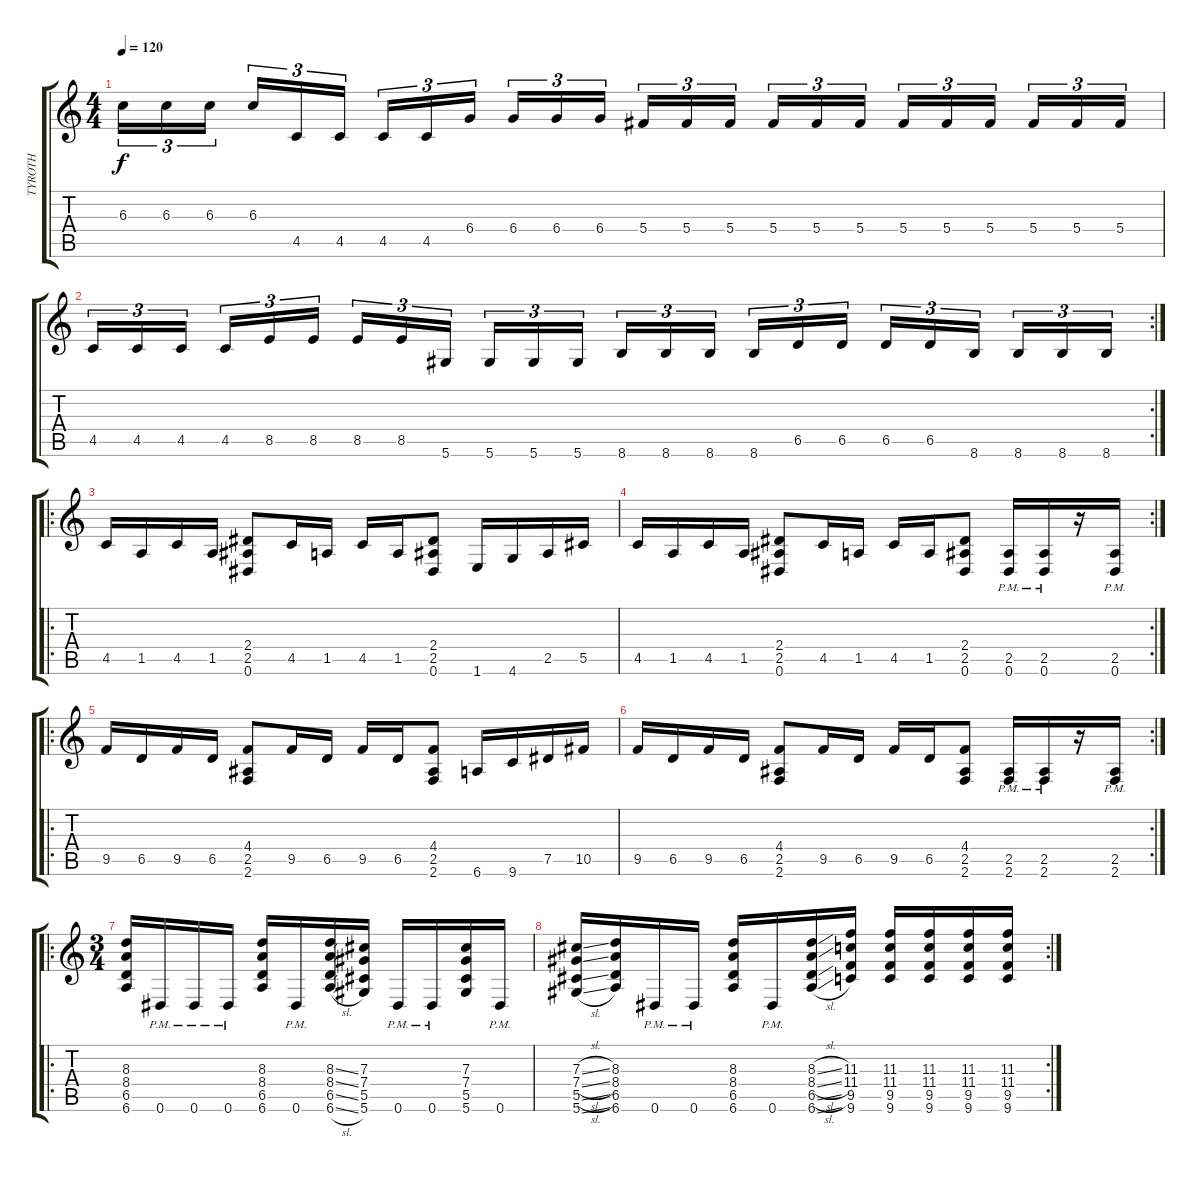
\track ("TYROTH" "TYROTH") {instrument distortionguitar}
\staff {score tabs}
\tuning (Eb4 Bb3 Gb3 Db3 Ab2 Eb2) {hide}
\ts (4 4)
\tempo 120
\clef g2
\ks c
6.3.16{tu (3 2) dy f} 6.3.16{tu (3 2)} 6.3.16{tu (3 2) beam splitsecondary} 6.3.16{tu (3 2)} 4.5.16{tu (3 2)} 4.5.16{tu (3 2)} 4.5.16{tu (3 2)} 4.5.16{tu (3 2)} 6.4.16{tu (3 2) beam splitsecondary} 6.4.16{tu (3 2)} 6.4.16{tu (3 2)} 6.4.16{tu (3 2)} 5.4.16{tu (3 2)} 5.4.16{tu (3 2)} 5.4.16{tu (3 2) beam splitsecondary} 5.4.16{tu (3 2)} 5.4.16{tu (3 2)} 5.4.16{tu (3 2)} 5.4.16{tu (3 2)} 5.4.16{tu (3 2)} 5.4.16{tu (3 2) beam splitsecondary} 5.4.16{tu (3 2)} 5.4.16{tu (3 2)} 5.4.16{tu (3 2)} |
\rc 2
4.5.16{tu (3 2)} 4.5.16{tu (3 2)} 4.5.16{tu (3 2) beam splitsecondary} 4.5.16{tu (3 2)} 8.5.16{tu (3 2)} 8.5.16{tu (3 2)} 8.5.16{tu (3 2)} 8.5.16{tu (3 2)} 5.6.16{tu (3 2) beam splitsecondary} 5.6.16{tu (3 2)} 5.6.16{tu (3 2)} 5.6.16{tu (3 2)} 8.6.16{tu (3 2)} 8.6.16{tu (3 2)} 8.6.16{tu (3 2) beam splitsecondary} 8.6.16{tu (3 2)} 6.5.16{tu (3 2)} 6.5.16{tu (3 2)} 6.5.16{tu (3 2)} 6.5.16{tu (3 2)} 8.6.16{tu (3 2) beam splitsecondary} 8.6.16{tu (3 2)} 8.6.16{tu (3 2)} 8.6.16{tu (3 2)} |
\ro
4.5.16 1.5.16 4.5.16 1.5.16 (2.4 2.5 0.6).8 4.5.16 1.5.16 4.5.16 1.5.16 (2.4 2.5 0.6).8 1.6.16 4.6.16 2.5.16 5.5.16 |
\rc 2
4.5.16 1.5.16 4.5.16 1.5.16 (2.4 2.5 0.6).8 4.5.16 1.5.16 4.5.16 1.5.16 (2.4 2.5 0.6).8 (2.5{pm} 0.6{pm}).16 (2.5{pm} 0.6{pm}).16 r.16 (2.5{pm} 0.6{pm}).16 |
\ro
9.5.16 6.5.16 9.5.16 6.5.16 (4.4 2.5 2.6).8 9.5.16 6.5.16 9.5.16 6.5.16 (4.4 2.5 2.6).8 6.6.16 9.6.16 7.5.16 10.5.16 |
\rc 2
9.5.16 6.5.16 9.5.16 6.5.16 (4.4 2.5 2.6).8 9.5.16 6.5.16 9.5.16 6.5.16 (4.4 2.5 2.6).8 (2.5{pm} 2.6{pm}).16 (2.5{pm} 2.6{pm}).16 r.16 (2.5{pm} 2.6{pm}).16 |
\ro
\ts (3 4)
(8.3 8.4 6.5 6.6).16 0.6{pm}.16 0.6{pm}.16 0.6{pm}.16 (8.3 8.4 6.5 6.6).16 0.6{pm}.16 (8.3{ss} 8.4{ss} 6.5{ss} 6.6{sl}).16 (7.3 7.4 5.5 5.6).16 0.6{pm}.16 0.6{pm}.16 (7.3 7.4 5.5 5.6).16 0.6{pm}.16 |
\rc 2
(7.3{sl} 7.4{sl} 5.5{sl} 5.6{sl}).16 (8.3 8.4 6.5 6.6).16 0.6{pm}.16 0.6{pm}.16 (8.3 8.4 6.5 6.6).16 0.6{pm}.16 (8.3{sl} 8.4{sl} 6.5{sl} 6.6{sl}).16 (11.3 11.4 9.5 9.6).16 (11.3 11.4 9.5 9.6).16 (11.3 11.4 9.5 9.6).16 (11.3 11.4 9.5 9.6).16 (11.3 11.4 9.5 9.6).16
